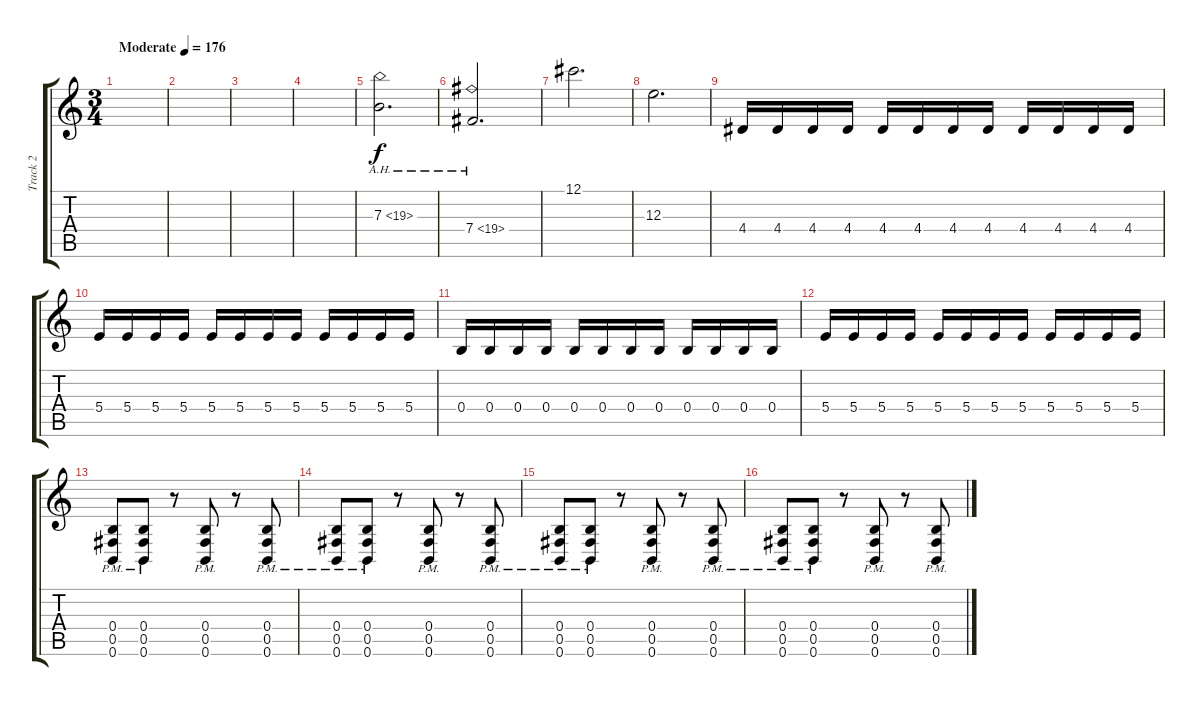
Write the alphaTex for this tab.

\track ("Track 2" "Track 2") {instrument distortionguitar}
\staff {score tabs}
\tuning (Db4 Ab3 E3 B2 Gb2 B1) {hide}
\ts (3 4)
\tempo (176 "Moderate")
\clef g2
\ks c
|
|
|
|
7.3{ah 12}.2{d} |
7.4{ah 12}.2{d} |
12.1.2{d} |
12.3.2{d} |
4.4.16 4.4.16 4.4.16 4.4.16 4.4.16 4.4.16 4.4.16 4.4.16 4.4.16 4.4.16 4.4.16 4.4.16 |
5.4.16 5.4.16 5.4.16 5.4.16 5.4.16 5.4.16 5.4.16 5.4.16 5.4.16 5.4.16 5.4.16 5.4.16 |
0.4.16 0.4.16 0.4.16 0.4.16 0.4.16 0.4.16 0.4.16 0.4.16 0.4.16 0.4.16 0.4.16 0.4.16 |
5.4.16 5.4.16 5.4.16 5.4.16 5.4.16 5.4.16 5.4.16 5.4.16 5.4.16 5.4.16 5.4.16 5.4.16 |
(0.4{pm} 0.5{pm} 0.6{pm}).8 (0.4{pm} 0.5{pm} 0.6{pm}).8 r.8 (0.4{pm} 0.5{pm} 0.6{pm}).8 r.8 (0.4{pm} 0.5{pm} 0.6{pm}).8 |
(0.4{pm} 0.5{pm} 0.6{pm}).8 (0.4{pm} 0.5{pm} 0.6{pm}).8 r.8 (0.4{pm} 0.5{pm} 0.6{pm}).8 r.8 (0.4{pm} 0.5{pm} 0.6{pm}).8 |
(0.4{pm} 0.5{pm} 0.6{pm}).8 (0.4{pm} 0.5{pm} 0.6{pm}).8 r.8 (0.4{pm} 0.5{pm} 0.6{pm}).8 r.8 (0.4{pm} 0.5{pm} 0.6{pm}).8 |
(0.4{pm} 0.5{pm} 0.6{pm}).8 (0.4{pm} 0.5{pm} 0.6{pm}).8 r.8 (0.4{pm} 0.5{pm} 0.6{pm}).8 r.8 (0.4{pm} 0.5{pm} 0.6{pm}).8
